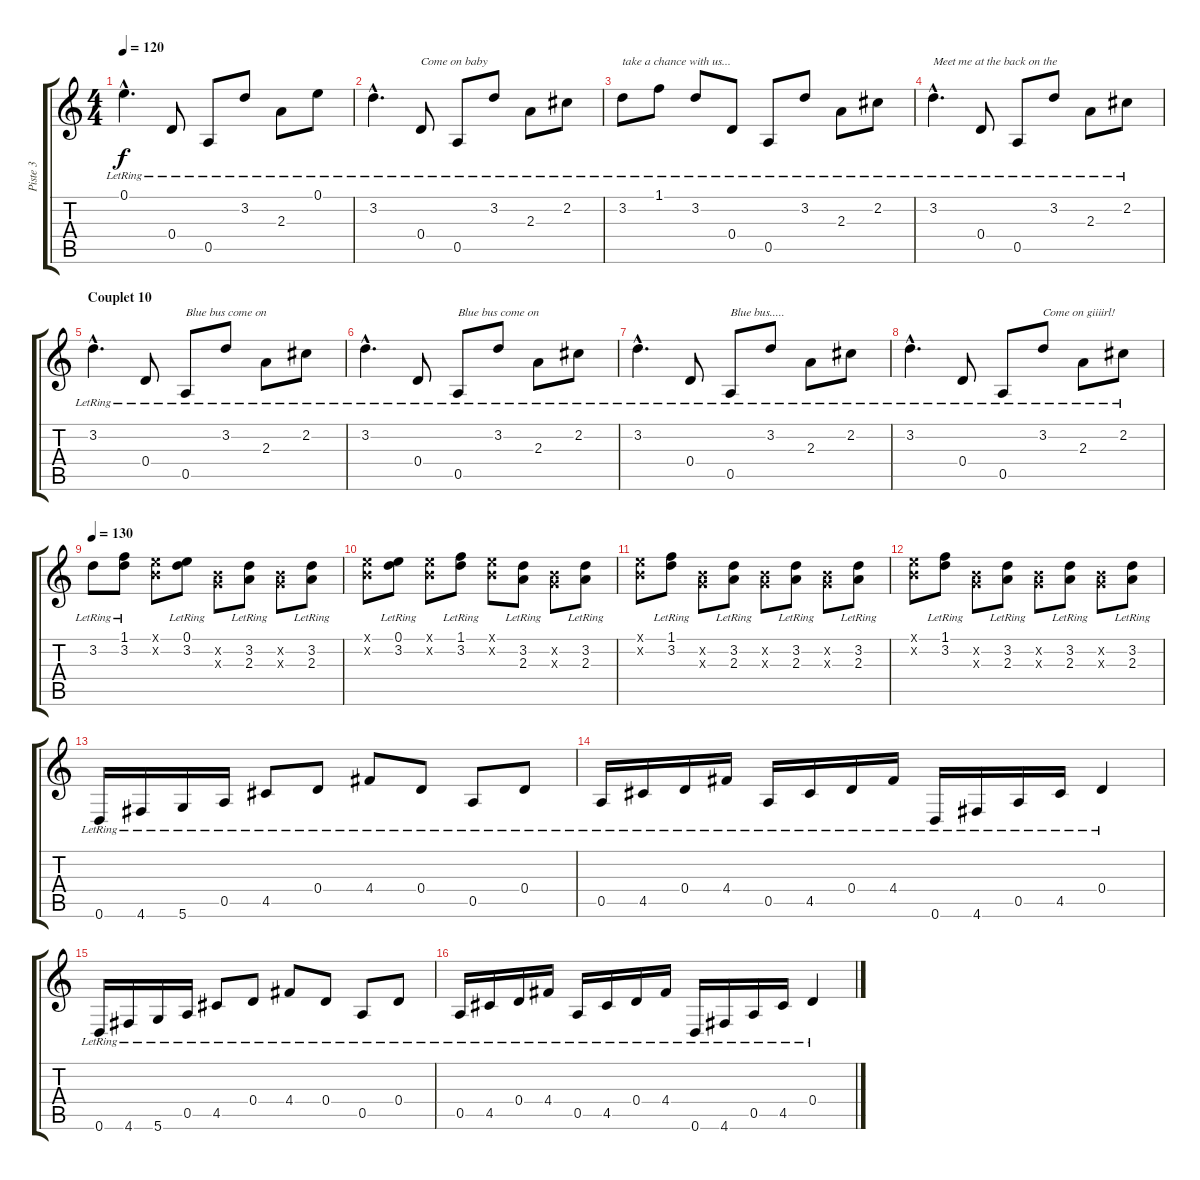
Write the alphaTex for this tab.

\track ("Piste 3" "Piste 3") {instrument electricguitarjazz}
\staff {score tabs}
\tuning (E4 B3 G3 D3 A2 D2) {hide}
\ts (4 4)
\tempo 120
\clef g2
\ks c
0.1{hac lr}.4{d dy f} 0.4{lr}.8 0.5{lr}.8 3.2{lr}.8 2.3{lr}.8 0.1{lr}.8 |
3.2{hac lr}.4{d} 0.4{lr}.8{txt "Come on baby"} 0.5{lr}.8 3.2{lr}.8 2.3{lr}.8 2.2{lr}.8 |
3.2{lr}.8{txt "take a chance with us..."} 1.1{lr}.8 3.2{lr}.8 0.4{lr}.8 0.5{lr}.8 3.2{lr}.8 2.3{lr}.8 2.2{lr}.8 |
3.2{hac lr}.4{d txt "Meet me at the back on the"} 0.4{lr}.8 0.5{lr}.8 3.2{lr}.8 2.3{lr}.8 2.2{lr}.8 |
\section ("" "Couplet 10")
3.2{hac lr}.4{d} 0.4{lr}.8 0.5{lr}.8{txt "Blue bus come on"} 3.2{lr}.8 2.3{lr}.8 2.2{lr}.8 |
3.2{hac lr}.4{d} 0.4{lr}.8 0.5{lr}.8{txt "Blue bus come on"} 3.2{lr}.8 2.3{lr}.8 2.2{lr}.8 |
3.2{hac lr}.4{d} 0.4{lr}.8 0.5{lr}.8{txt "Blue bus....."} 3.2{lr}.8 2.3{lr}.8 2.2{lr}.8 |
3.2{hac lr}.4{d} 0.4{lr}.8 0.5{lr}.8 3.2{lr}.8{txt "Come on giiiirl!"} 2.3{lr}.8 2.2{lr}.8 |
\tempo 130
3.2{lr}.8 (1.1{lr} 3.2{lr}).8 (0.1{x} 0.2{x}).8 (0.1{lr} 3.2{lr}).8 (0.2{x} 0.3{x}).8 (3.2{lr} 2.3{lr}).8 (0.2{x} 0.3{x}).8 (3.2{lr} 2.3{lr}).8 |
(0.1{x} 0.2{x}).8 (0.1{lr} 3.2{lr}).8 (0.1{x} 0.2{x}).8 (1.1{lr} 3.2{lr}).8 (0.1{x} 0.2{x}).8 (3.2{lr} 2.3{lr}).8 (0.2{x} 0.3{x}).8 (3.2{lr} 2.3{lr}).8 |
(0.1{x} 0.2{x}).8 (1.1{lr} 3.2{lr}).8 (0.2{x} 0.3{x}).8 (3.2{lr} 2.3{lr}).8 (0.2{x} 0.3{x}).8 (3.2{lr} 2.3{lr}).8 (0.2{x} 0.3{x}).8 (3.2{lr} 2.3{lr}).8 |
(0.1{x} 0.2{x}).8 (1.1{lr} 3.2{lr}).8 (0.2{x} 0.3{x}).8 (3.2{lr} 2.3{lr}).8 (0.2{x} 0.3{x}).8 (3.2{lr} 2.3{lr}).8 (0.2{x} 0.3{x}).8 (3.2{lr} 2.3{lr}).8 |
0.6{lr}.16 4.6{lr}.16 5.6{lr}.16 0.5{lr}.16 4.5{lr}.8 0.4{lr}.8 4.4{lr}.8 0.4{lr}.8 0.5{lr}.8 0.4{lr}.8 |
0.5{lr}.16 4.5{lr}.16 0.4{lr}.16 4.4{lr}.16 0.5{lr}.16 4.5{lr}.16 0.4{lr}.16 4.4{lr}.16 0.6{lr}.16 4.6{lr}.16 0.5{lr}.16 4.5{lr}.16 0.4{lr}.4 |
0.6{lr}.16 4.6{lr}.16 5.6{lr}.16 0.5{lr}.16 4.5{lr}.8 0.4{lr}.8 4.4{lr}.8 0.4{lr}.8 0.5{lr}.8 0.4{lr}.8 |
0.5{lr}.16 4.5{lr}.16 0.4{lr}.16 4.4{lr}.16 0.5{lr}.16 4.5{lr}.16 0.4{lr}.16 4.4{lr}.16 0.6{lr}.16 4.6{lr}.16 0.5{lr}.16 4.5{lr}.16 0.4{lr}.4
